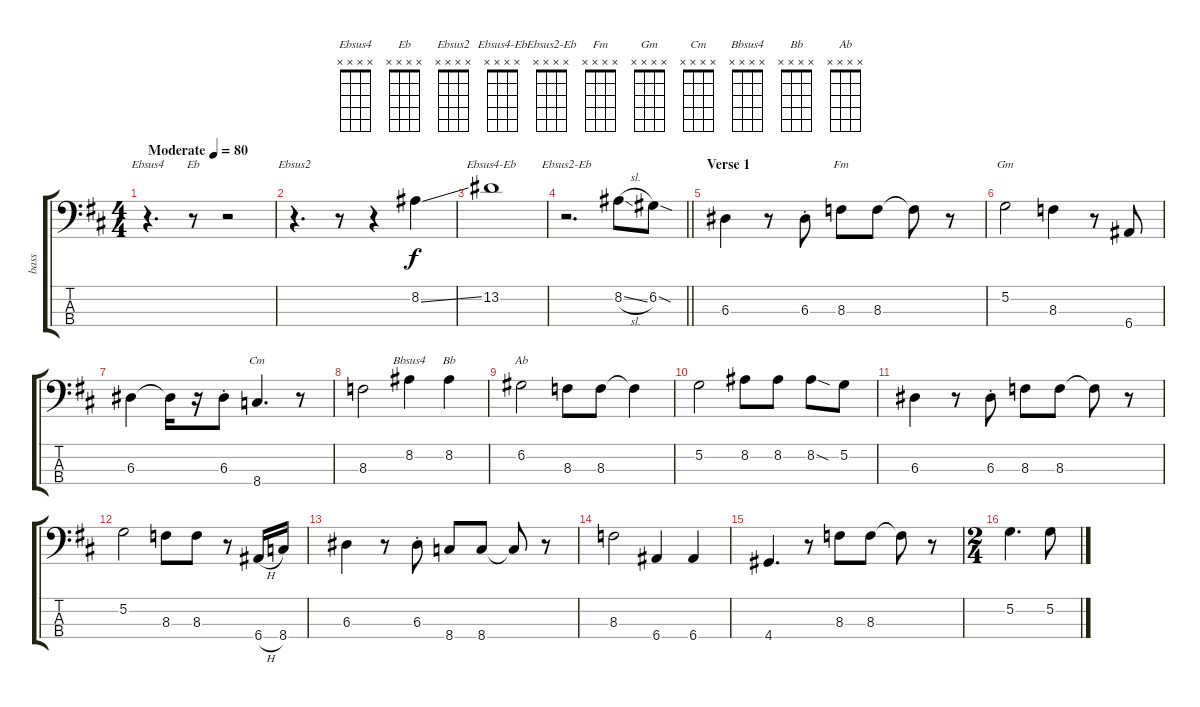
\track ("bass" "bass") {instrument electricbassfinger}
\staff {score tabs}
\tuning (G2 D2 A1 E1) {hide}
\chord ("Ebsus4" x x x x)
\chord ("Eb" x x x x)
\chord ("Ebsus2" x x x x)
\chord ("Ebsus4-Eb" x x x x)
\chord ("Ebsus2-Eb" x x x x)
\chord ("Fm" x x x x)
\chord ("Gm" x x x x)
\chord ("Cm" x x x x)
\chord ("Bbsus4" x x x x)
\chord ("Bb" x x x x)
\chord ("Ab" x x x x)
\ts (4 4)
\tempo (80 "Moderate")
\clef f4
\ks d
r.4{d ch "Ebsus4" dy f instrument electricbassfinger} r.8{ch "Eb"} r.2 |
r.4{d ch "Ebsus2"} r.8 r.4 8.2{ss}.4 |
13.2.1{ch "Ebsus4-Eb"} |
\barLineRight lightlight
r.2{d ch "Ebsus2-Eb"} 8.2{sl}.8 6.2{sod}.8 |
\section ("" "Verse 1")
6.3.4 r.8 6.3{st}.8 8.3.8{ch "Fm"} 8.3.8 8.3{t}.8 r.8 |
5.2.2{ch "Gm"} 8.3.4 r.8 6.4.8 |
6.3.4 6.3{t}.16 r.16 6.3{st}.8 8.4.4{d ch "Cm"} r.8 |
8.3.2 8.2.4{ch "Bbsus4"} 8.2.4{ch "Bb"} |
6.2.2{ch "Ab"} 8.3.8 8.3.8 8.3{t}.4 |
5.2.2 8.2.8 8.2.8 8.2{sod}.8 5.2.8 |
6.3.4 r.8 6.3{st}.8 8.3.8 8.3.8 8.3{t}.8 r.8 |
5.2.2 8.3.8 8.3.8 r.8 6.4{h}.16 8.4.16 |
6.3.4 r.8 6.3{st}.8 8.4.8 8.4.8 8.4{t}.8 r.8 |
8.3.2 6.4.4 6.4.4 |
4.4.4{d} r.8 8.3.8 8.3.8 8.3{t}.8 r.8 |
\ts (2 4)
5.2.4{d} 5.2.8
